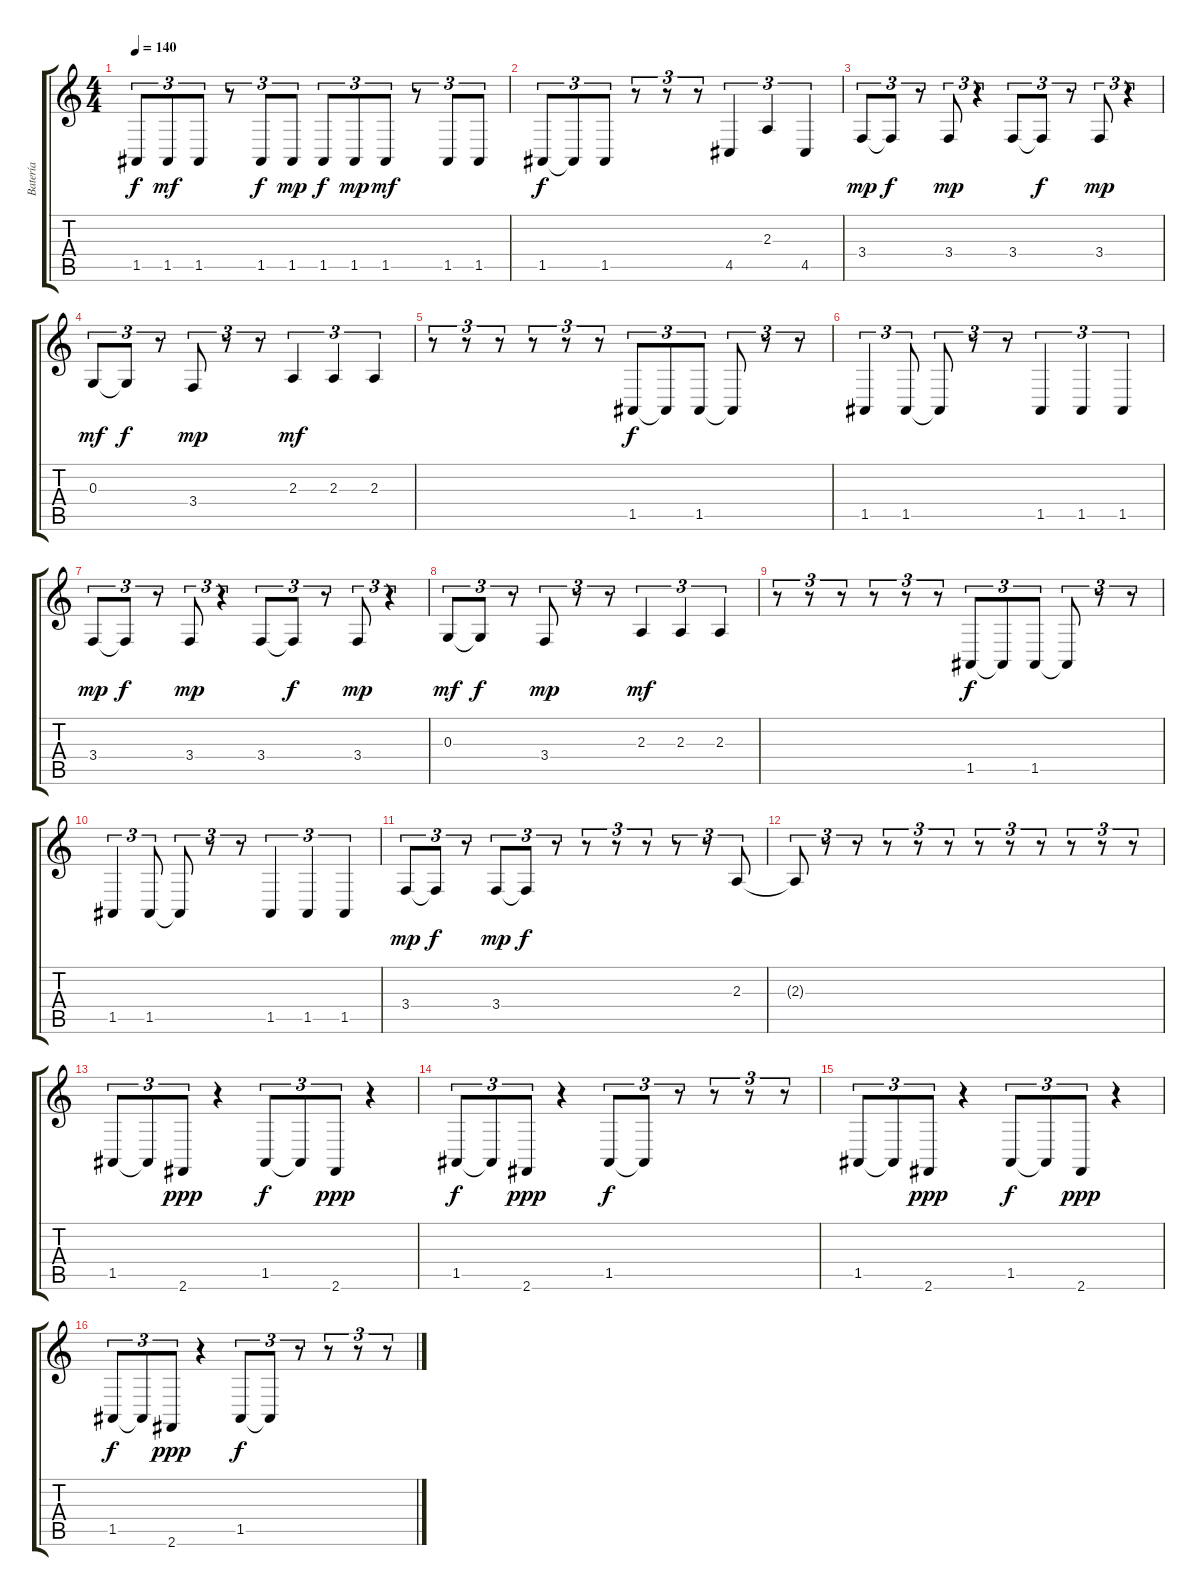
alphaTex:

\track ("Batería" "Batería") {instrument melodictom}
\staff {score tabs}
\tuning (E4 B3 G3 D3 A2 E2) {hide}
\ts (4 4)
\tempo 140
\clef g2
\ks c
1.5.8{tu (3 2) dy f} 1.5.8{tu (3 2) dy mf} 1.5.8{tu (3 2)} r.8{tu (3 2)} 1.5.8{tu (3 2) dy f} 1.5.8{tu (3 2) dy mp} 1.5.8{tu (3 2) dy f} 1.5.8{tu (3 2) dy mp} 1.5.8{tu (3 2) dy mf} r.8{tu (3 2)} 1.5.8{tu (3 2)} 1.5.8{tu (3 2)} |
1.5.8{tu (3 2) dy f} 1.5{t}.8{tu (3 2)} 1.5.8{tu (3 2)} r.8{tu (3 2)} r.8{tu (3 2)} r.8{tu (3 2)} 4.5.4{tu (3 2)} 2.3.4{tu (3 2)} 4.5.4{tu (3 2)} |
3.4.8{tu (3 2) dy mp} 3.4{t}.8{tu (3 2) dy f} r.8{tu (3 2)} 3.4.8{tu (3 2) dy mp} r.4{tu (3 2)} 3.4.8{tu (3 2)} 3.4{t}.8{tu (3 2) dy f} r.8{tu (3 2)} 3.4.8{tu (3 2) dy mp} r.4{tu (3 2)} |
0.3.8{tu (3 2) dy mf} 0.3{t}.8{tu (3 2) dy f} r.8{tu (3 2)} 3.4.8{tu (3 2) dy mp} r.8{tu (3 2)} r.8{tu (3 2)} 2.3.4{tu (3 2) dy mf} 2.3.4{tu (3 2)} 2.3.4{tu (3 2)} |
r.8{tu (3 2)} r.8{tu (3 2)} r.8{tu (3 2)} r.8{tu (3 2)} r.8{tu (3 2)} r.8{tu (3 2)} 1.5.8{tu (3 2) dy f} 1.5{t}.8{tu (3 2)} 1.5.8{tu (3 2)} 1.5{t}.8{tu (3 2)} r.8{tu (3 2)} r.8{tu (3 2)} |
1.5.4{tu (3 2)} 1.5.8{tu (3 2)} 1.5{t}.8{tu (3 2)} r.8{tu (3 2)} r.8{tu (3 2)} 1.5.4{tu (3 2)} 1.5.4{tu (3 2)} 1.5.4{tu (3 2)} |
3.4.8{tu (3 2) dy mp} 3.4{t}.8{tu (3 2) dy f} r.8{tu (3 2)} 3.4.8{tu (3 2) dy mp} r.4{tu (3 2)} 3.4.8{tu (3 2)} 3.4{t}.8{tu (3 2) dy f} r.8{tu (3 2)} 3.4.8{tu (3 2) dy mp} r.4{tu (3 2)} |
0.3.8{tu (3 2) dy mf} 0.3{t}.8{tu (3 2) dy f} r.8{tu (3 2)} 3.4.8{tu (3 2) dy mp} r.8{tu (3 2)} r.8{tu (3 2)} 2.3.4{tu (3 2) dy mf} 2.3.4{tu (3 2)} 2.3.4{tu (3 2)} |
r.8{tu (3 2)} r.8{tu (3 2)} r.8{tu (3 2)} r.8{tu (3 2)} r.8{tu (3 2)} r.8{tu (3 2)} 1.5.8{tu (3 2) dy f} 1.5{t}.8{tu (3 2)} 1.5.8{tu (3 2)} 1.5{t}.8{tu (3 2)} r.8{tu (3 2)} r.8{tu (3 2)} |
1.5.4{tu (3 2)} 1.5.8{tu (3 2)} 1.5{t}.8{tu (3 2)} r.8{tu (3 2)} r.8{tu (3 2)} 1.5.4{tu (3 2)} 1.5.4{tu (3 2)} 1.5.4{tu (3 2)} |
3.4.8{tu (3 2) dy mp} 3.4{t}.8{tu (3 2) dy f} r.8{tu (3 2)} 3.4.8{tu (3 2) dy mp} 3.4{t}.8{tu (3 2) dy f} r.8{tu (3 2)} r.8{tu (3 2)} r.8{tu (3 2)} r.8{tu (3 2)} r.8{tu (3 2)} r.8{tu (3 2)} 2.3.8{tu (3 2)} |
2.3{t}.8{tu (3 2)} r.8{tu (3 2)} r.8{tu (3 2)} r.8{tu (3 2)} r.8{tu (3 2)} r.8{tu (3 2)} r.8{tu (3 2)} r.8{tu (3 2)} r.8{tu (3 2)} r.8{tu (3 2)} r.8{tu (3 2)} r.8{tu (3 2)} |
1.5.8{tu (3 2)} 1.5{t}.8{tu (3 2)} 2.6.8{tu (3 2) dy ppp} r.4 1.5.8{tu (3 2) dy f} 1.5{t}.8{tu (3 2)} 2.6.8{tu (3 2) dy ppp} r.4 |
1.5.8{tu (3 2) dy f} 1.5{t}.8{tu (3 2)} 2.6.8{tu (3 2) dy ppp} r.4 1.5.8{tu (3 2) dy f} 1.5{t}.8{tu (3 2)} r.8{tu (3 2)} r.8{tu (3 2)} r.8{tu (3 2)} r.8{tu (3 2)} |
1.5.8{tu (3 2)} 1.5{t}.8{tu (3 2)} 2.6.8{tu (3 2) dy ppp} r.4 1.5.8{tu (3 2) dy f} 1.5{t}.8{tu (3 2)} 2.6.8{tu (3 2) dy ppp} r.4 |
1.5.8{tu (3 2) dy f} 1.5{t}.8{tu (3 2)} 2.6.8{tu (3 2) dy ppp} r.4 1.5.8{tu (3 2) dy f} 1.5{t}.8{tu (3 2)} r.8{tu (3 2)} r.8{tu (3 2)} r.8{tu (3 2)} r.8{tu (3 2)}
